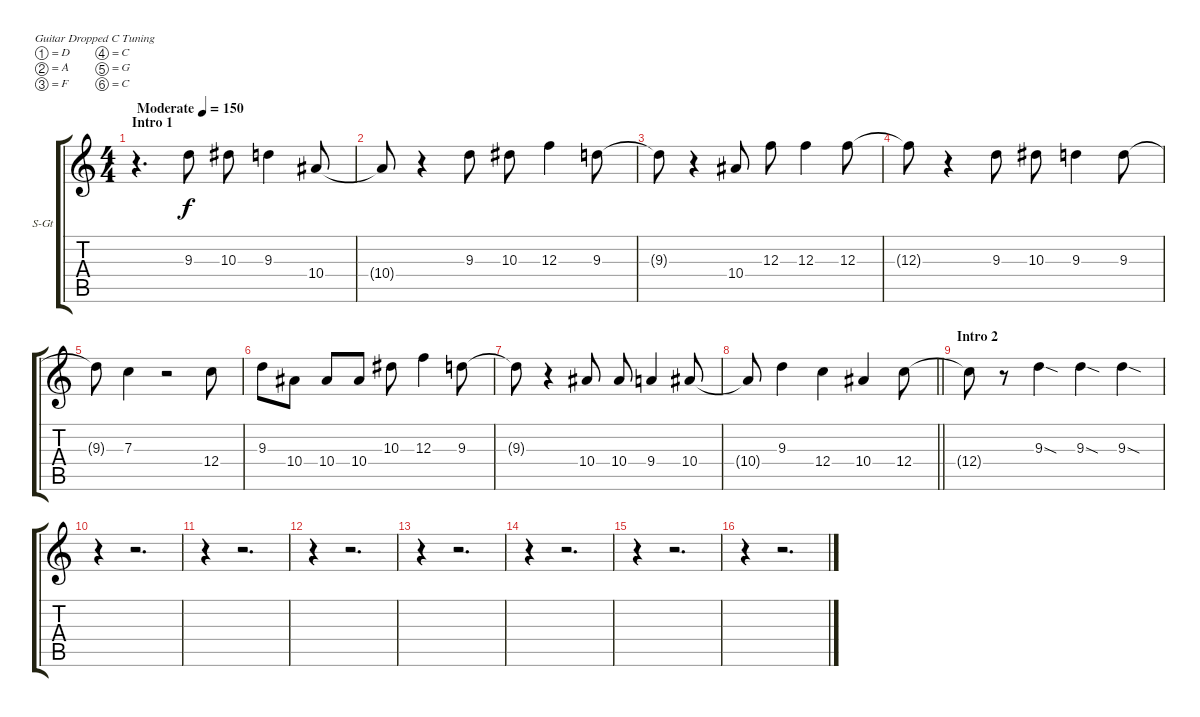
\bracketExtendMode groupsimilarinstruments
\firstSystemTrackNameOrientation horizontal
\otherSystemsTrackNameOrientation horizontal
\track ("Vocals" "S-Gt") {mute instrument altosax}
\staff {score tabs}
\tuning (D4 A3 F3 C3 G2 C2)
\displaytranspose 12
\ts (4 4)
\beaming (8 2 2 2 2)
\section ("" "Intro 1")
\tempo (150 "Moderate")
\clef g2
\ks c
r.4{d dy f instrument altosax} 9.3.8 10.3.8 9.3.4 10.4.8 |
10.4{t}.8 r.4 9.3.8 10.3.8 12.3.4 9.3.8 |
9.3{t}.8 r.4 10.4.8 12.3.8 12.3.4 12.3.8 |
12.3{t}.8 r.4 9.3.8 10.3.8 9.3.4 9.3.8 |
9.3{t}.8 7.3.4 r.2 12.4.8 |
9.3.8 10.4.8 10.4.8 10.4.8 10.3.8 12.3.4 9.3.8 |
9.3{t}.8 r.4 10.4.8 10.4.8 9.4.4 10.4.8 |
\barLineRight lightlight
10.4{t}.8 9.3.4 12.4.4 10.4.4 12.4.8 |
\section ("" "Intro 2")
12.4{t}.8 r.8 9.3{sod}.4 9.3{sod}.4 9.3{sod}.4 |
r.4 r.2{d} |
r.4 r.2{d} |
r.4 r.2{d} |
r.4 r.2{d} |
r.4 r.2{d} |
r.4 r.2{d} |
r.4 r.2{d}
